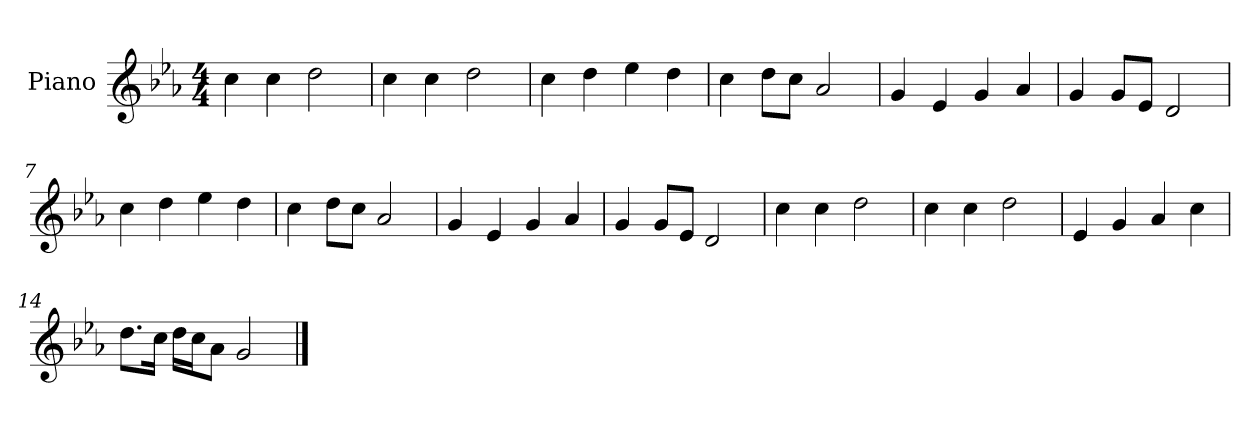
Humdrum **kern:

**kern
*part1
*staff1
*I"Piano
*I'Pno
*clefG2
*k[b-e-a-]
*M4/4
=1
4cc\
4cc\
2dd\
=2
4cc\
4cc\
2dd\
=3
4cc\
4dd\
4ee-\
4dd\
=4
4cc\
8dd\L
8cc\J
2a-/
=5
4g/
4e-/
4g/
4a-/
=6
4g/
8g/L
8e-/J
2d/
=7
4cc\
4dd\
4ee-\
4dd\
=8
4cc\
8dd\L
8cc\J
2a-/
=9
4g/
4e-/
4g/
4a-/
=10
4g/
8g/L
8e-/J
2d/
=11
4cc\
4cc\
2dd\
=12
4cc\
4cc\
2dd\
=13
4e-/
4g/
4a-/
4cc\
=14
8.dd\L
16cc\Jk
16dd\LL
16cc\J
8a-\J
2g/
==
*-
